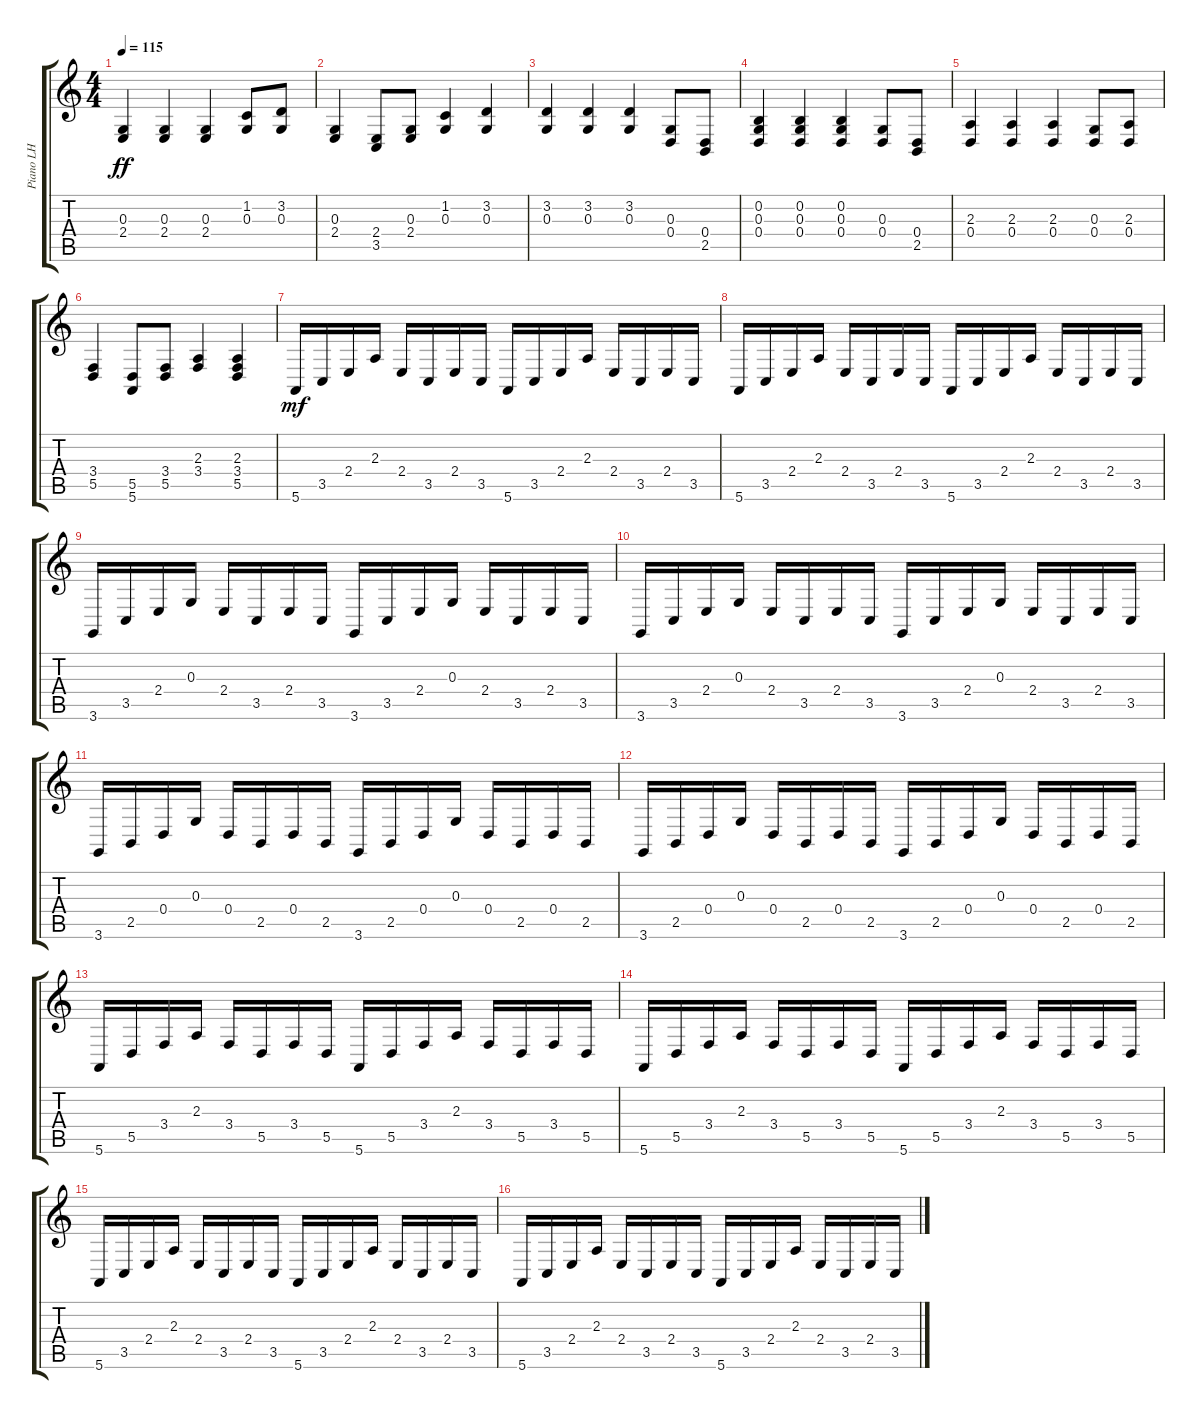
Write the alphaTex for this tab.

\track ("Piano LH" "Piano LH") {instrument acousticgrandpiano}
\staff {score tabs}
\tuning (E4 B3 G3 D3 A2 E2) {hide}
\ts (4 4)
\tempo 115
\clef g2
\ks c
(0.3 2.4).4{dy ff} (0.3 2.4).4 (0.3 2.4).4 (1.2 0.3).8 (3.2 0.3).8 |
(0.3 2.4).4 (2.4 3.5).8 (0.3 2.4).8 (1.2 0.3).4 (3.2 0.3).4 |
(3.2 0.3).4 (3.2 0.3).4 (3.2 0.3).4 (0.3 0.4).8 (0.4 2.5).8 |
(0.2 0.3 0.4).4 (0.2 0.3 0.4).4 (0.2 0.3 0.4).4 (0.3 0.4).8 (0.4 2.5).8 |
(2.3 0.4).4 (2.3 0.4).4 (2.3 0.4).4 (0.3 0.4).8 (2.3 0.4).8 |
(3.4 5.5).4 (5.5 5.6).8 (3.4 5.5).8 (2.3 3.4).4 (2.3 3.4 5.5).4 |
5.6.16{dy mf volume 16} 3.5.16 2.4.16 2.3.16 2.4.16 3.5.16 2.4.16 3.5.16 5.6.16 3.5.16 2.4.16 2.3.16 2.4.16 3.5.16 2.4.16 3.5.16 |
5.6.16 3.5.16 2.4.16 2.3.16 2.4.16 3.5.16 2.4.16 3.5.16 5.6.16 3.5.16 2.4.16 2.3.16 2.4.16 3.5.16 2.4.16 3.5.16 |
3.6.16 3.5.16 2.4.16 0.3.16 2.4.16 3.5.16 2.4.16 3.5.16 3.6.16 3.5.16 2.4.16 0.3.16 2.4.16 3.5.16 2.4.16 3.5.16 |
3.6.16 3.5.16 2.4.16 0.3.16 2.4.16 3.5.16 2.4.16 3.5.16 3.6.16 3.5.16 2.4.16 0.3.16 2.4.16 3.5.16 2.4.16 3.5.16 |
3.6.16{volume 16} 2.5.16 0.4.16 0.3.16 0.4.16 2.5.16 0.4.16 2.5.16 3.6.16 2.5.16 0.4.16 0.3.16 0.4.16 2.5.16 0.4.16 2.5.16 |
3.6.16 2.5.16 0.4.16 0.3.16 0.4.16 2.5.16 0.4.16 2.5.16 3.6.16 2.5.16 0.4.16 0.3.16 0.4.16 2.5.16 0.4.16 2.5.16 |
5.6.16 5.5.16 3.4.16 2.3.16 3.4.16 5.5.16 3.4.16 5.5.16 5.6.16 5.5.16 3.4.16 2.3.16 3.4.16 5.5.16 3.4.16 5.5.16 |
5.6.16 5.5.16 3.4.16 2.3.16 3.4.16 5.5.16 3.4.16 5.5.16 5.6.16 5.5.16 3.4.16 2.3.16 3.4.16 5.5.16 3.4.16 5.5.16 |
5.6.16{volume 16} 3.5.16 2.4.16 2.3.16 2.4.16 3.5.16 2.4.16 3.5.16 5.6.16 3.5.16 2.4.16 2.3.16 2.4.16 3.5.16 2.4.16 3.5.16 |
5.6.16 3.5.16 2.4.16 2.3.16 2.4.16 3.5.16 2.4.16 3.5.16 5.6.16 3.5.16 2.4.16 2.3.16 2.4.16 3.5.16 2.4.16 3.5.16
